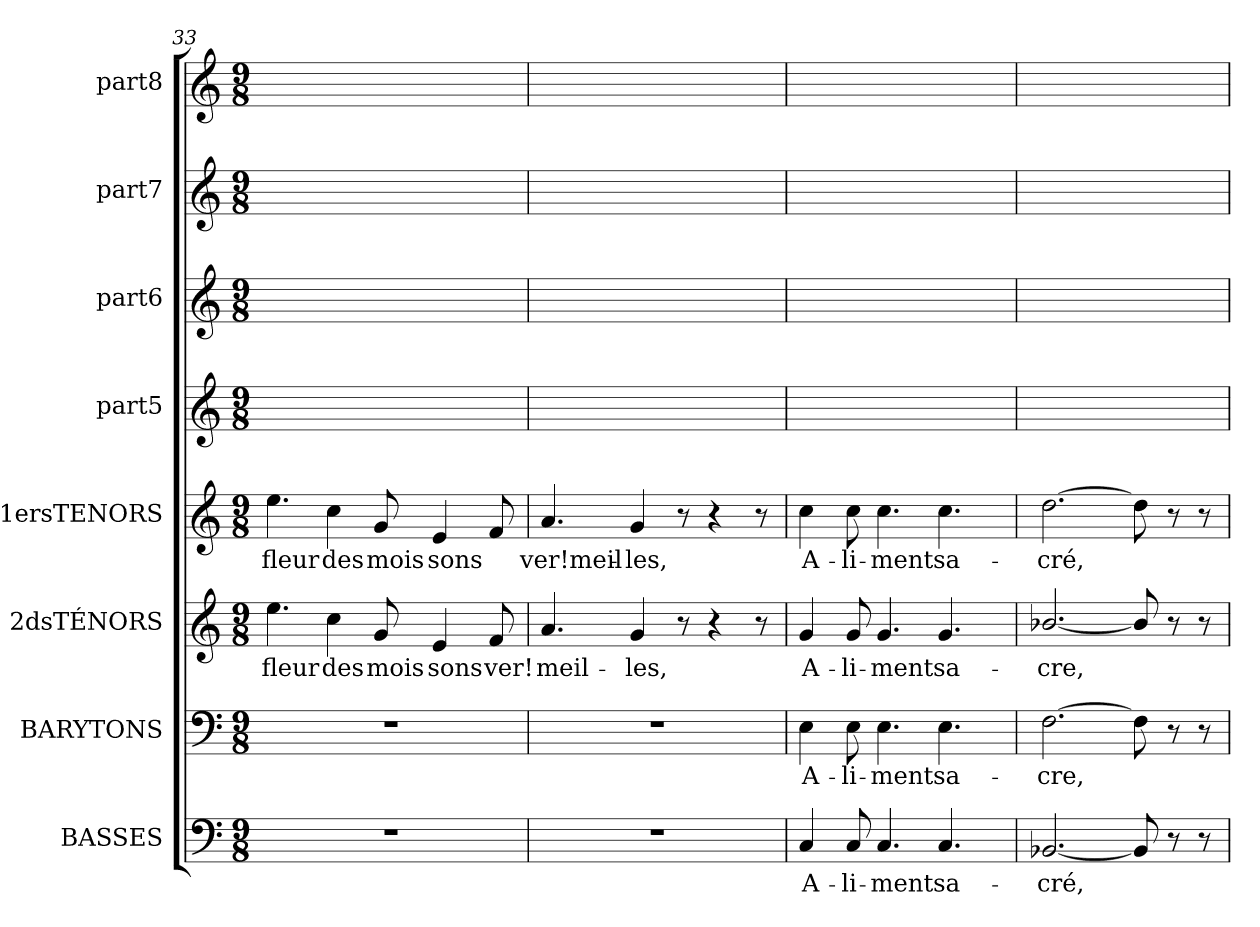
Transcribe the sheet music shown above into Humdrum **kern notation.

**kern	**text	**kern	**text	**kern	**text	**kern	**text	**kern	**kern	**kern	**kern
*part8	*part8	*part7	*part7	*part6	*part6	*part5	*part5	*part4	*part3	*part2	*part1
*staff8	*staff8	*staff7	*staff7	*staff6	*staff6	*staff5	*staff5	*staff4	*staff3	*staff2	*staff1
*I"BASSES	*	*I"BARYTONS	*	*I"2dsTÉNORS	*	*I"1ersTENORS	*	*I"part5	*I"part6	*I"part7	*I"part8
*	*	*	*	*	*	*	*	*I'part5	*I'part6	*I'part7	*I'part8
*clefF4	*	*clefF4	*	*clefG2	*	*clefG2	*	*clefG2	*clefG2	*clefG2	*clefG2
*k[]	*	*k[]	*	*k[]	*	*k[]	*	*k[]	*k[]	*k[]	*k[]
*M9/8	*	*M9/8	*	*M9/8	*	*M9/8	*	*M9/8	*M9/8	*M9/8	*M9/8
=33	=33	=33	=33	=33	=33	=33	=33	=33	=33	=33	=33
8%9r	.	8%9r	.	4.eei\	fleur	4.eei\	fleur	1ryy	1ryy	1ryy	1ryy
.	.	.	.	4cci\	des	4cci\	des	.	.	.	.
.	.	.	.	8gi/	mois	8gi/	mois	.	.	.	.
.	.	.	.	4ei/	sons	4ei/	sons	.	.	.	.
.	.	.	.	8fi/	ver!	8fi/	.	8ryy	8ryy	8ryy	8ryy
=34	=34	=34	=34	=34	=34	=34	=34	=34	=34	=34	=34
8%9r	.	8%9r	.	4.ai/	meil-	4.ai/	ver!meil-	1ryy	1ryy	1ryy	1ryy
.	.	.	.	4gi/	les,	4gi/	les,	.	.	.	.
.	.	.	.	8r	.	8r	.	.	.	.	.
.	.	.	.	4r	.	4r	.	.	.	.	.
.	.	.	.	8r	.	8r	.	8ryy	8ryy	8ryy	8ryy
!!LO:LB:g=z
=35	=35	=35	=35	=35	=35	=35	=35	=35	=35	=35	=35
4Ci/	A-	4Ei\	A-	4gi/	A-	4cci\	A-	1ryy	1ryy	1ryy	1ryy
8Ci/	li-	8Ei\	li-	8gi/	li-	8cci\	li-	.	.	.	.
4.Ci/	ment	4.Ei\	ment	4.gi/	ment	4.cci\	ment	.	.	.	.
4.Ci/	sa-	4.Ei\	sa-	4.gi/	sa-	4.cci\	sa-	.	.	.	.
.	.	.	.	.	.	.	.	8ryy	8ryy	8ryy	8ryy
=36	=36	=36	=36	=36	=36	=36	=36	=36	=36	=36	=36
[2.BB-Xi/	cré,	[2.Fi\	cre,	[2.b-Xi/	cre,	[2.ddi\	cré,	1ryy	1ryy	1ryy	1ryy
8BB-i/]	.	8Fi\]	.	8b-i/]	.	8ddi\]	.	.	.	.	.
8r	.	8r	.	8r	.	8r	.	.	.	.	.
8r	.	8r	.	8r	.	8r	.	8ryy	8ryy	8ryy	8ryy
=	=	=	=	=	=	=	=	=	=	=	=
*-	*-	*-	*-	*-	*-	*-	*-	*-	*-	*-	*-
